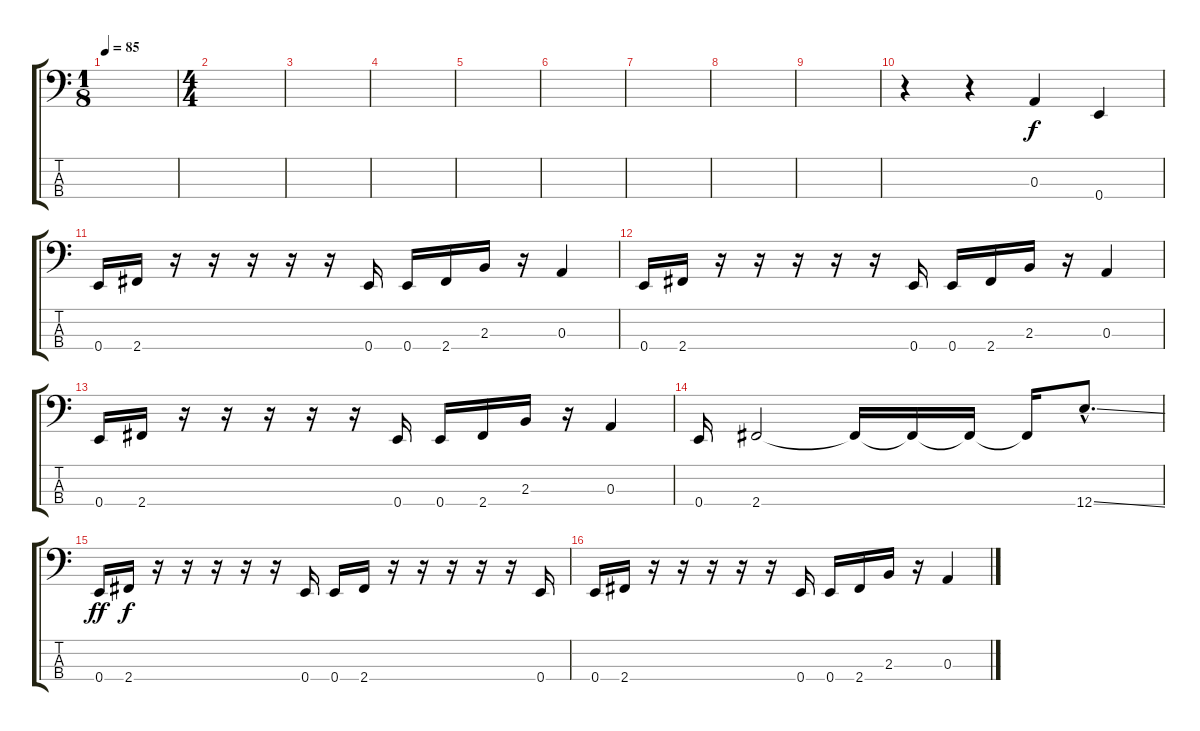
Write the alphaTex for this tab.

\track "" {instrument electricbasspick}
\staff {score tabs}
\tuning (G2 D2 A1 E1) {hide}
\ts (1 8)
\tempo 85
\clef f4
\ks c
|
\ts (4 4)
|
|
|
|
|
|
|
|
r.4 r.4 0.3.4 0.4.4 |
0.4.16 2.4.16 r.16 r.16 r.16 r.16 r.16 0.4.16 0.4.16 2.4.16 2.3.16 r.16 0.3.4 |
0.4.16 2.4.16 r.16 r.16 r.16 r.16 r.16 0.4.16 0.4.16 2.4.16 2.3.16 r.16 0.3.4 |
0.4.16 2.4.16 r.16 r.16 r.16 r.16 r.16 0.4.16 0.4.16 2.4.16 2.3.16 r.16 0.3.4 |
0.4.16 2.4.2 2.4{t}.16 2.4{t}.16 2.4{t}.16 2.4{t}.16 12.4{ss hac}.8{d} |
0.4.16{dy ff} 2.4.16{dy f} r.16 r.16 r.16 r.16 r.16 0.4.16 0.4.16 2.4.16 r.16 r.16 r.16 r.16 r.16 0.4.16 |
0.4.16 2.4.16 r.16 r.16 r.16 r.16 r.16 0.4.16 0.4.16 2.4.16 2.3.16 r.16 0.3.4
